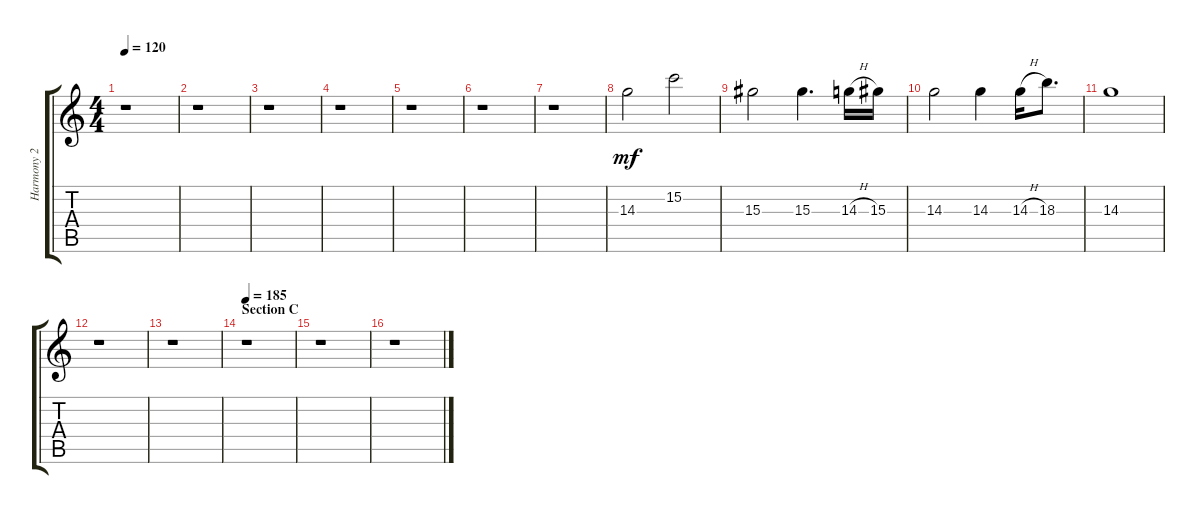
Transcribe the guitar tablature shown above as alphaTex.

\track ("Harmony 2" "Harmony 2") {instrument overdrivenguitar}
\staff {score tabs}
\tuning (D4 A3 F3 C3 G2 C2) {hide}
\ts (4 4)
\tempo 120
\clef g2
\ks aminor
r.1{dy mf} |
r.1 |
r.1 |
r.1 |
r.1 |
r.1 |
r.1 |
14.3.2 15.2.2 |
15.3.2 15.3.4{d} 14.3{h}.16 15.3.16 |
14.3.2 14.3.4 14.3{h}.16 18.3.8{d} |
14.3.1 |
r.1 |
r.1 |
\section ("" "Section C")
\tempo 185
r.1 |
r.1 |
r.1
